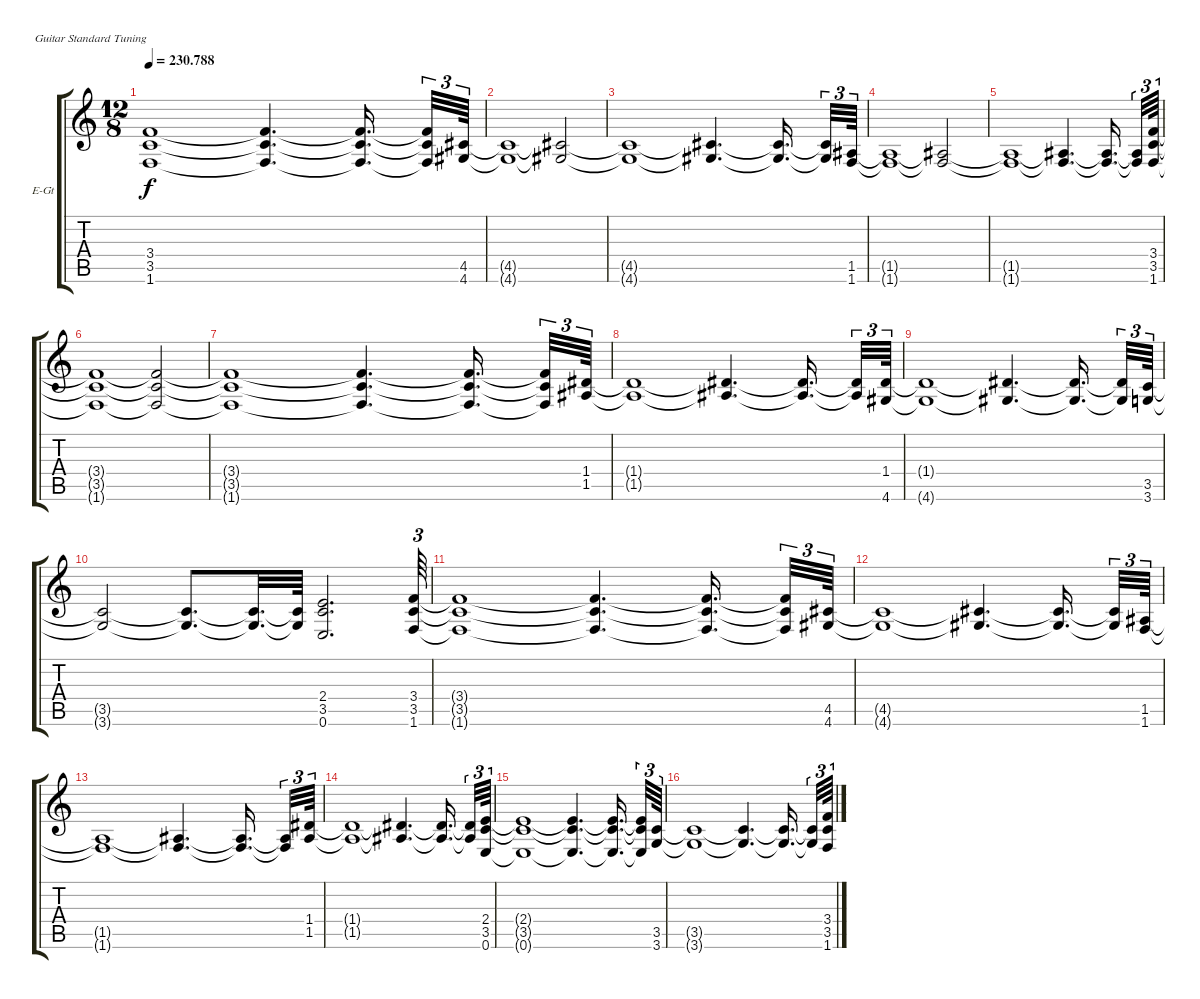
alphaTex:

\bracketExtendMode groupsimilarinstruments
\firstSystemTrackNameOrientation horizontal
\otherSystemsTrackNameOrientation horizontal
\track ("Соло" "E-Gt") {instrument overdrivenguitar}
\staff {score tabs}
\tuning (E4 B3 G3 D3 A2 E2)
\ts (12 8)
\tempo
230.788
\accidentals auto
\clef g2
\ottava regular
\simile none
\ks c
(3.4{t} 3.5{t} 1.6{t}).1{dy f} (3.4{t} 3.5{t} 1.6{t}).4{d} (3.4{t} 3.5{t} 1.6{t}).16{d} (3.4{t} 3.5{t} 1.6{t}).32{tu (3 2)} (4.5 4.6).64{tu (3 2)} |
(4.5{t} 4.6{t}).1 (4.5{t} 4.6{t}).2 |
(4.5{t} 4.6{t}).1 (4.5{t} 4.6{t}).4{d} (4.5{t} 4.6{t}).16{d} (4.5{t} 4.6{t}).32{tu (3 2)} (1.5 1.6).64{tu (3 2)} |
(1.5{t} 1.6{t}).1 (1.5{t} 1.6{t}).2 |
(1.5{t} 1.6{t}).1 (1.5{t} 1.6{t}).4{d} (1.5{t} 1.6{t}).16{d} (1.5{t} 1.6{t}).32{tu (3 2)} (3.4 3.5 1.6).64{tu (3 2)} |
(3.4{t} 3.5{t} 1.6{t}).1 (3.4{t} 3.5{t} 1.6{t}).2 |
(3.4{t} 3.5{t} 1.6{t}).1 (3.4{t} 3.5{t} 1.6{t}).4{d} (3.4{t} 3.5{t} 1.6{t}).16{d} (3.4{t} 3.5{t} 1.6{t}).32{tu (3 2)} (1.4 1.5).64{tu (3 2)} |
(1.4{t} 1.5{t}).1 (1.4{t} 1.5{t}).4{d} (1.4{t} 1.5{t}).16{d} (1.4{t} 1.5{t}).32{tu (3 2)} (1.4 4.6).64{tu (3 2)} |
(1.4{t} 4.6{t}).1 (1.4{t} 4.6{t}).4{d} (1.4{t} 4.6{t}).16{d} (1.4{t} 4.6{t}).32{tu (3 2)} (3.5 3.6).64{tu (3 2)} |
(3.5{t} 3.6{t}).2 (3.5{t} 3.6{t}).8{d} (3.5{t} 3.6{t}).32{d} (3.5{t} 3.6{t}).64 (2.4 3.5 0.6).2{d} (3.4 3.5 1.6).64{tu (3 2)} |
(3.4{t} 3.5{t} 1.6{t}).1 (3.4{t} 3.5{t} 1.6{t}).4{d} (3.4{t} 3.5{t} 1.6{t}).16{d} (3.4{t} 3.5{t} 1.6{t}).32{tu (3 2)} (4.5 4.6).64{tu (3 2)} |
(4.5{t} 4.6{t}).1 (4.5{t} 4.6{t}).4{d} (4.5{t} 4.6{t}).16{d} (4.5{t} 4.6{t}).32{tu (3 2)} (1.5 1.6).64{tu (3 2)} |
(1.5{t} 1.6{t}).1 (1.5{t} 1.6{t}).4{d} (1.5{t} 1.6{t}).16{d} (1.5{t} 1.6{t}).32{tu (3 2)} (1.4 1.5).64{tu (3 2)} |
(1.4{t} 1.5{t}).1 (1.4{t} 1.5{t}).4{d} (1.4{t} 1.5{t}).16{d} (1.4{t} 1.5{t}).32{tu (3 2)} (2.4 3.5 0.6).64{tu (3 2)} |
(2.4{t} 3.5{t} 0.6{t}).1 (2.4{t} 3.5{t} 0.6{t}).4{d} (2.4{t} 3.5{t} 0.6{t}).16{d} (2.4{t} 3.5{t} 0.6{t}).32{tu (3 2)} (3.5 3.6).64{tu (3 2)} |
(3.5{t} 3.6{t}).1 (3.5{t} 3.6{t}).4{d} (3.5{t} 3.6{t}).16{d} (3.5{t} 3.6{t}).32{tu (3 2)} (3.4 3.5 1.6).64{tu (3 2)}
